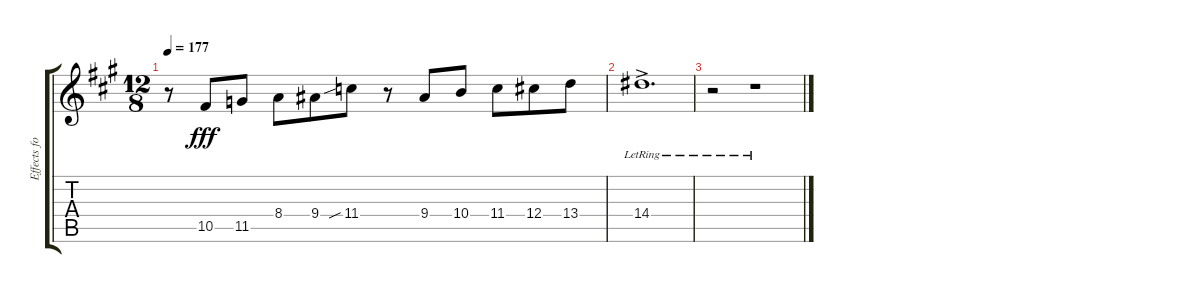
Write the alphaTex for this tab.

\track ("Effects for Bass Guitar" "Effects fo") {instrument acousticguitarsteel}
\staff {score tabs}
\tuning (Eb4 Bb3 Gb3 Db3 Ab2 Eb2) {hide}
\ts (12 8)
\tempo 177
\clef g2
\ks a
r.8{dy fff} 10.5.8 11.5.8 8.4.8 9.4.8 11.4{sib}.8 r.8 9.4.8 10.4.8 11.4.8 12.4.8 13.4.8 |
14.4{ac lr}.1{d} |
r.2 r.1
